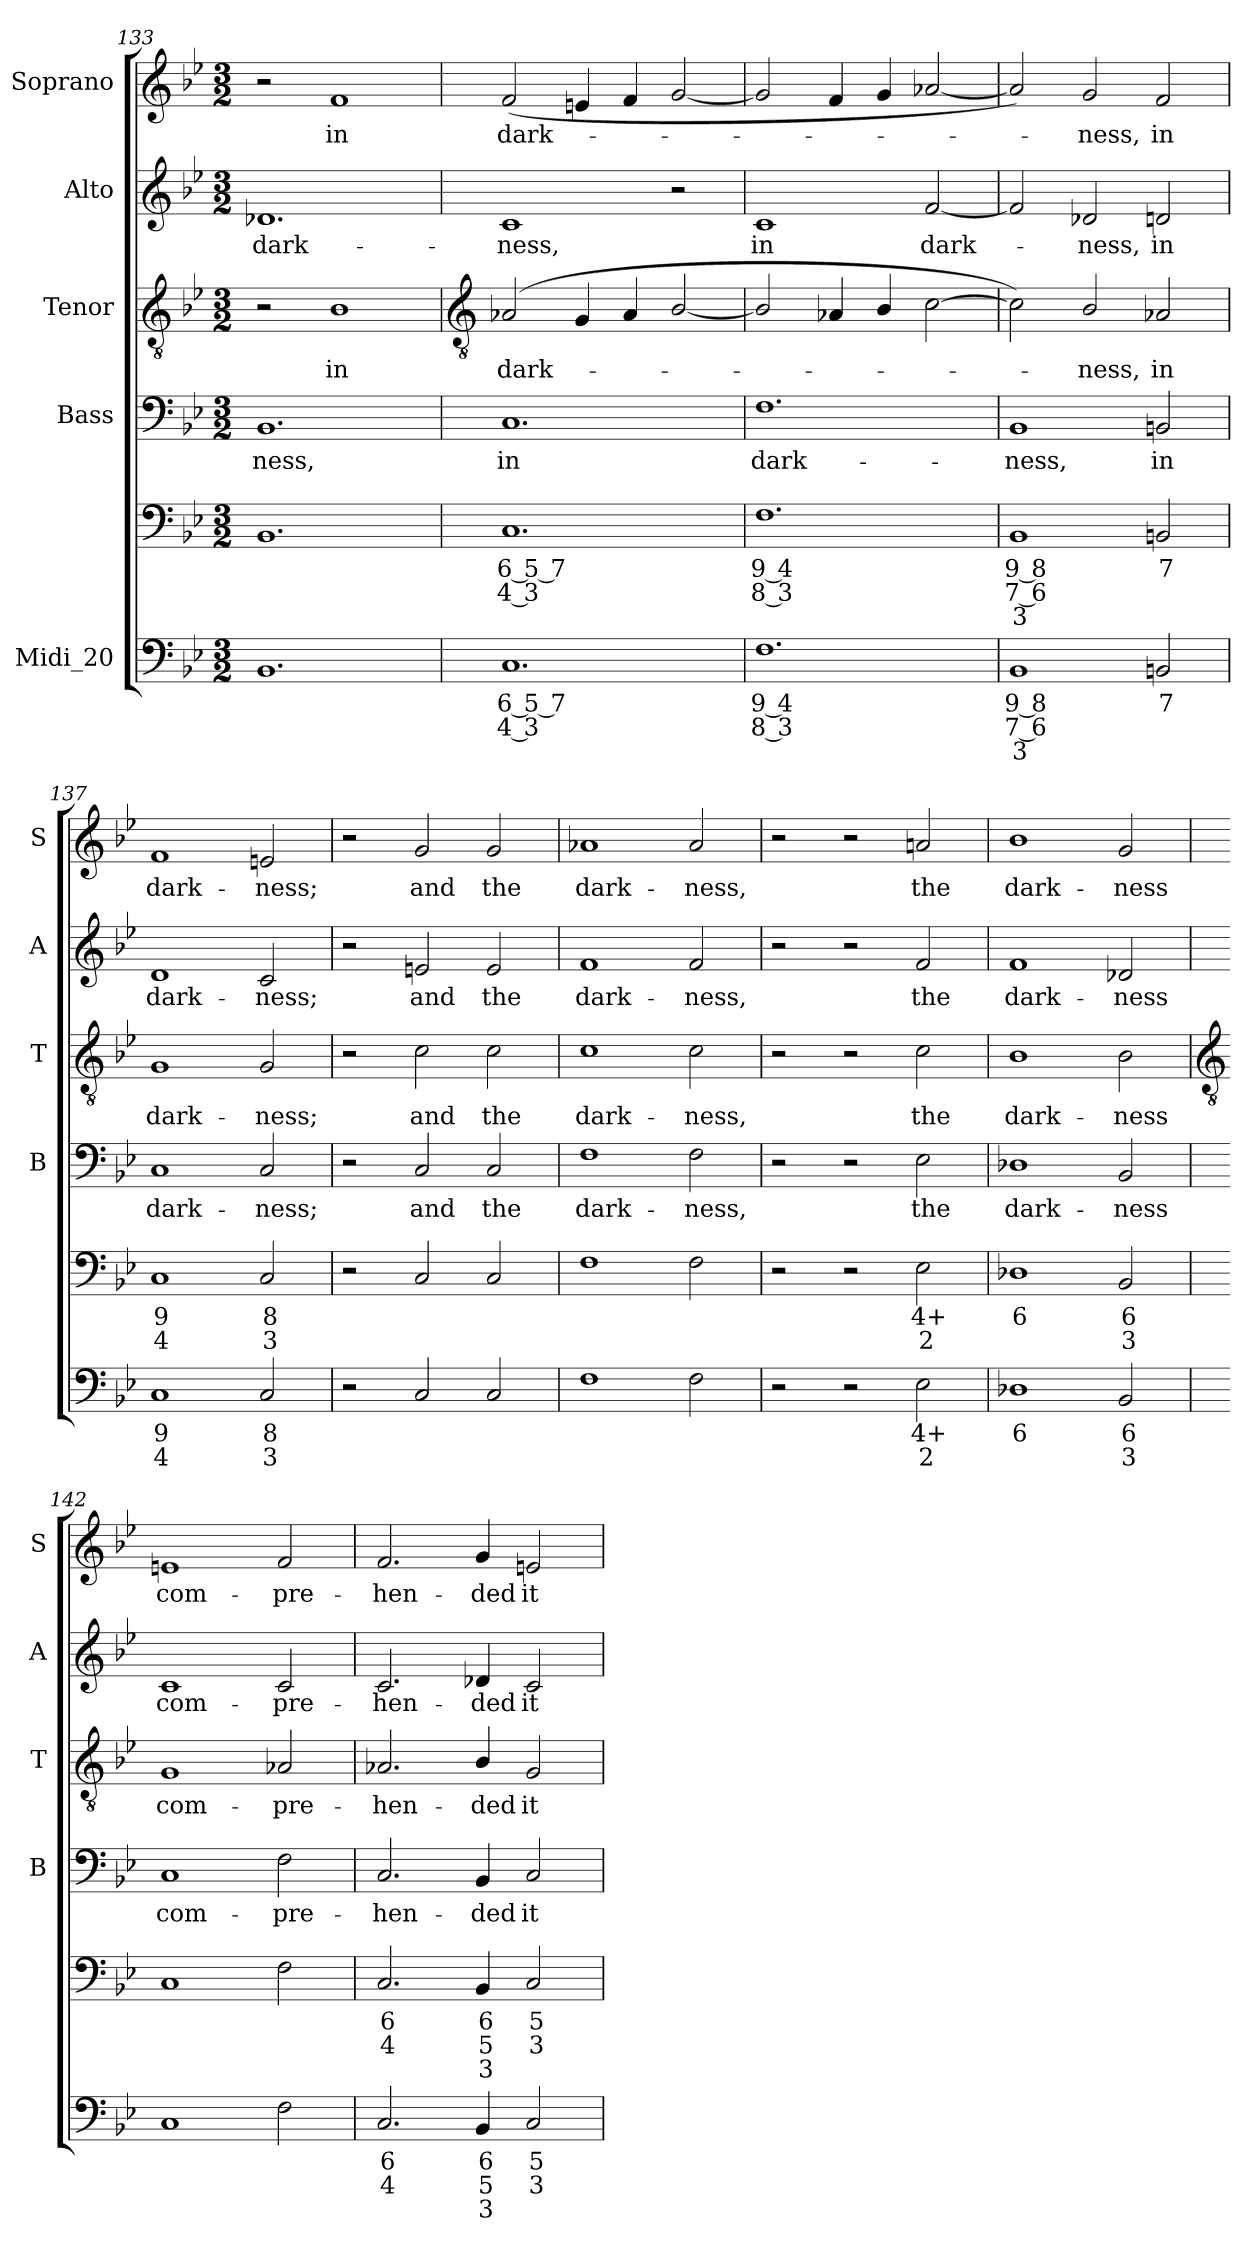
**kern	**text	**text	**text	**kern	**text	**text	**text	**kern	**text	**kern	**text	**kern	**text	**kern	**text
*part5	*part5	*part5	*part5	*part5	*part5	*part5	*part5	*part4	*part4	*part3	*part3	*part2	*part2	*part1	*part1
*staff6	*staff6	*staff6	*staff6	*staff5	*staff5	*staff5	*staff5	*staff4	*staff4	*staff3	*staff3	*staff2	*staff2	*staff1	*staff1
*I"Midi_20	*	*	*	*	*	*	*	*I"Bass	*	*I"Tenor	*	*I"Alto	*	*I"Soprano	*
*	*	*	*	*	*	*	*	*I'B	*	*I'T	*	*I'A	*	*I'S	*
*clefF4	*	*	*	*clefF4	*	*	*	*clefF4	*	*clefGv2	*	*clefG2	*	*clefG2	*
*k[b-e-]	*	*	*	*k[b-e-]	*	*	*	*k[b-e-]	*	*k[b-e-]	*	*k[b-e-]	*	*k[b-e-]	*
*B-:	*	*	*	*B-:	*	*	*	*B-:	*	*B-:	*	*B-:	*	*B-:	*
*M3/2	*	*	*	*M3/2	*	*	*	*M3/2	*	*M3/2	*	*M3/2	*	*M3/2	*
=133	=133	=133	=133	=133	=133	=133	=133	=133	=133	=133	=133	=133	=133	=133	=133
!	!	!	!	!	!	!	!	!	!LO:LY:b	!	!	!	!LO:LY:b	!	!
1.BB-	.	.	.	1.BB-	.	.	.	1.BB-	-ness,	2r	.	1.d-X	dark-	2r	.
!	!	!	!	!	!	!	!	!	!	!	!LO:LY:b	!	!	!	!LO:LY:b
.	.	.	.	.	.	.	.	.	.	1B-	in	.	.	1f	in
!!LO:LB:g=z
=134	=134	=134	=134	=134	=134	=134	=134	=134	=134	=134	=134	=134	=134	=134	=134
*	*	*	*	*	*	*	*	*	*	*clefGv2	*	*	*	*	*
!	!LO:LY:b	!LO:LY:b	!	!	!LO:LY:b	!LO:LY:b	!	!	!LO:LY:b	!	!LO:LY:b	!	!LO:LY:b	!	!LO:LY:b
1.C	6 5 7	4 3	.	1.C	6 5 7	4 3	.	1.C	in	(<2A-X	dark-	1c	-ness,	(<2f	dark-
.	.	.	.	.	.	.	.	.	.	4G	.	.	.	4en	.
.	.	.	.	.	.	.	.	.	.	4A-	.	.	.	4f	.
.	.	.	.	.	.	.	.	.	.	[2B-/	.	2r	.	[2g	.
=135	=135	=135	=135	=135	=135	=135	=135	=135	=135	=135	=135	=135	=135	=135	=135
!	!LO:LY:b	!LO:LY:b	!	!	!LO:LY:b	!LO:LY:b	!	!	!LO:LY:b	!	!	!	!LO:LY:b	!	!
1.F	9 4	8 3	.	1.F	9 4	8 3	.	1.F	dark-	2B-/]	.	1c	in	2g]	.
.	.	.	.	.	.	.	.	.	.	4A-X	.	.	.	4f	.
.	.	.	.	.	.	.	.	.	.	4B-/	.	.	.	4g	.
!	!	!	!	!	!	!	!	!	!	!	!	!	!LO:LY:b	!	!
.	.	.	.	.	.	.	.	.	.	[2c	.	[2f	dark-	[2a-X	.
=136	=136	=136	=136	=136	=136	=136	=136	=136	=136	=136	=136	=136	=136	=136	=136
!	!LO:LY:b	!LO:LY:b	!LO:LY:b	!	!LO:LY:b	!LO:LY:b	!LO:LY:b	!	!LO:LY:b	!	!	!	!	!	!
1BB-	9 8	7 6	3	1BB-	9 8	7 6	3	1BB-	-ness,	2c])	.	2f]	.	2a-])	.
!	!	!	!	!	!	!	!	!	!	!	!LO:LY:b	!	!LO:LY:b	!	!LO:LY:b
.	.	.	.	.	.	.	.	.	.	2B-/	ness,	2d-X	ness,	2g	ness,
!	!LO:LY:b	!	!	!	!LO:LY:b	!	!	!	!LO:LY:b	!	!LO:LY:b	!	!LO:LY:b	!	!LO:LY:b
2BBn	7	.	.	2BBn	7	.	.	2BBn	in	2A-X	in	2dn	in	2f	in
=137	=137	=137	=137	=137	=137	=137	=137	=137	=137	=137	=137	=137	=137	=137	=137
!	!LO:LY:b	!LO:LY:b	!	!	!LO:LY:b	!LO:LY:b	!	!	!LO:LY:b	!	!LO:LY:b	!	!LO:LY:b	!	!LO:LY:b
1C	9	4	.	1C	9	4	.	1C	dark-	1G	dark-	1d	dark-	1f	dark-
!	!LO:LY:b	!LO:LY:b	!	!	!LO:LY:b	!LO:LY:b	!	!	!LO:LY:b	!	!LO:LY:b	!	!LO:LY:b	!	!LO:LY:b
2C	8	3	.	2C	8	3	.	2C	-ness;	2G	-ness;	2c	-ness;	2en	-ness;
=138	=138	=138	=138	=138	=138	=138	=138	=138	=138	=138	=138	=138	=138	=138	=138
2r	.	.	.	2r	.	.	.	2r	.	2r	.	2r	.	2r	.
!	!	!	!	!	!	!	!	!	!LO:LY:b	!	!LO:LY:b	!	!LO:LY:b	!	!LO:LY:b
2C	.	.	.	2C	.	.	.	2C	and	2c	and	2en	and	2g	and
!	!	!	!	!	!	!	!	!	!LO:LY:b	!	!LO:LY:b	!	!LO:LY:b	!	!LO:LY:b
2C	.	.	.	2C	.	.	.	2C	the	2c	the	2e	the	2g	the
=139	=139	=139	=139	=139	=139	=139	=139	=139	=139	=139	=139	=139	=139	=139	=139
!	!	!	!	!	!	!	!	!	!LO:LY:b	!	!LO:LY:b	!	!LO:LY:b	!	!LO:LY:b
1F	.	.	.	1F	.	.	.	1F	dark-	1c	dark-	1f	dark-	1a-X	dark-
!	!	!	!	!	!	!	!	!	!LO:LY:b	!	!LO:LY:b	!	!LO:LY:b	!	!LO:LY:b
2F	.	.	.	2F	.	.	.	2F	-ness,	2c	-ness,	2f	-ness,	2a-	-ness,
=140	=140	=140	=140	=140	=140	=140	=140	=140	=140	=140	=140	=140	=140	=140	=140
2r	.	.	.	2r	.	.	.	2r	.	2r	.	2r	.	2r	.
2r	.	.	.	2r	.	.	.	2r	.	2r	.	2r	.	2r	.
!	!LO:LY:b	!LO:LY:b	!	!	!LO:LY:b	!LO:LY:b	!	!	!LO:LY:b	!	!LO:LY:b	!	!LO:LY:b	!	!LO:LY:b
2E-	4+	2	.	2E-	4+	2	.	2E-	the	2c	the	2f	the	2an	the
=141	=141	=141	=141	=141	=141	=141	=141	=141	=141	=141	=141	=141	=141	=141	=141
!	!LO:LY:b	!	!	!	!LO:LY:b	!	!	!	!LO:LY:b	!	!LO:LY:b	!	!LO:LY:b	!	!LO:LY:b
1D-X	6	.	.	1D-X	6	.	.	1D-X	dark-	1B-	dark-	1f	dark-	1b-	dark-
!	!LO:LY:b	!LO:LY:b	!	!	!LO:LY:b	!LO:LY:b	!	!	!LO:LY:b	!	!LO:LY:b	!	!LO:LY:b	!	!LO:LY:b
2BB-	6	3	.	2BB-	6	3	.	2BB-	-ness	2B-	-ness	2d-X	-ness	2g	-ness
!!LO:LB:g=z
=142	=142	=142	=142	=142	=142	=142	=142	=142	=142	=142	=142	=142	=142	=142	=142
*	*	*	*	*	*	*	*	*	*	*clefGv2	*	*	*	*	*
!	!	!	!	!	!	!	!	!	!LO:LY:b	!	!LO:LY:b	!	!LO:LY:b	!	!LO:LY:b
1C	.	.	.	1C	.	.	.	1C	com-	1G	com-	1c	com-	1en	com-
!	!	!	!	!	!	!	!	!	!LO:LY:b	!	!LO:LY:b	!	!LO:LY:b	!	!LO:LY:b
2F	.	.	.	2F	.	.	.	2F	-pre-	2A-X	-pre-	2c	-pre-	2f	-pre-
=143	=143	=143	=143	=143	=143	=143	=143	=143	=143	=143	=143	=143	=143	=143	=143
!	!LO:LY:b	!LO:LY:b	!	!	!LO:LY:b	!LO:LY:b	!	!	!LO:LY:b	!	!LO:LY:b	!	!LO:LY:b	!	!LO:LY:b
2.C	6	4	.	2.C	6	4	.	2.C	-hen-	2.A-X	-hen-	2.c	-hen-	2.f	-hen-
!	!LO:LY:b	!LO:LY:b	!LO:LY:b	!	!LO:LY:b	!LO:LY:b	!LO:LY:b	!	!LO:LY:b	!	!LO:LY:b	!	!LO:LY:b	!	!LO:LY:b
4BB-	6	5	3	4BB-	6	5	3	4BB-	-ded	4B-/	-ded	4d-X	-ded	4g	-ded
!	!LO:LY:b	!LO:LY:b	!	!	!LO:LY:b	!LO:LY:b	!	!	!LO:LY:b	!	!LO:LY:b	!	!LO:LY:b	!	!LO:LY:b
2C	5	3	.	2C	5	3	.	2C	it	2G	it	2c	it	2en	it
=	=	=	=	=	=	=	=	=	=	=	=	=	=	=	=
*-	*-	*-	*-	*-	*-	*-	*-	*-	*-	*-	*-	*-	*-	*-	*-
